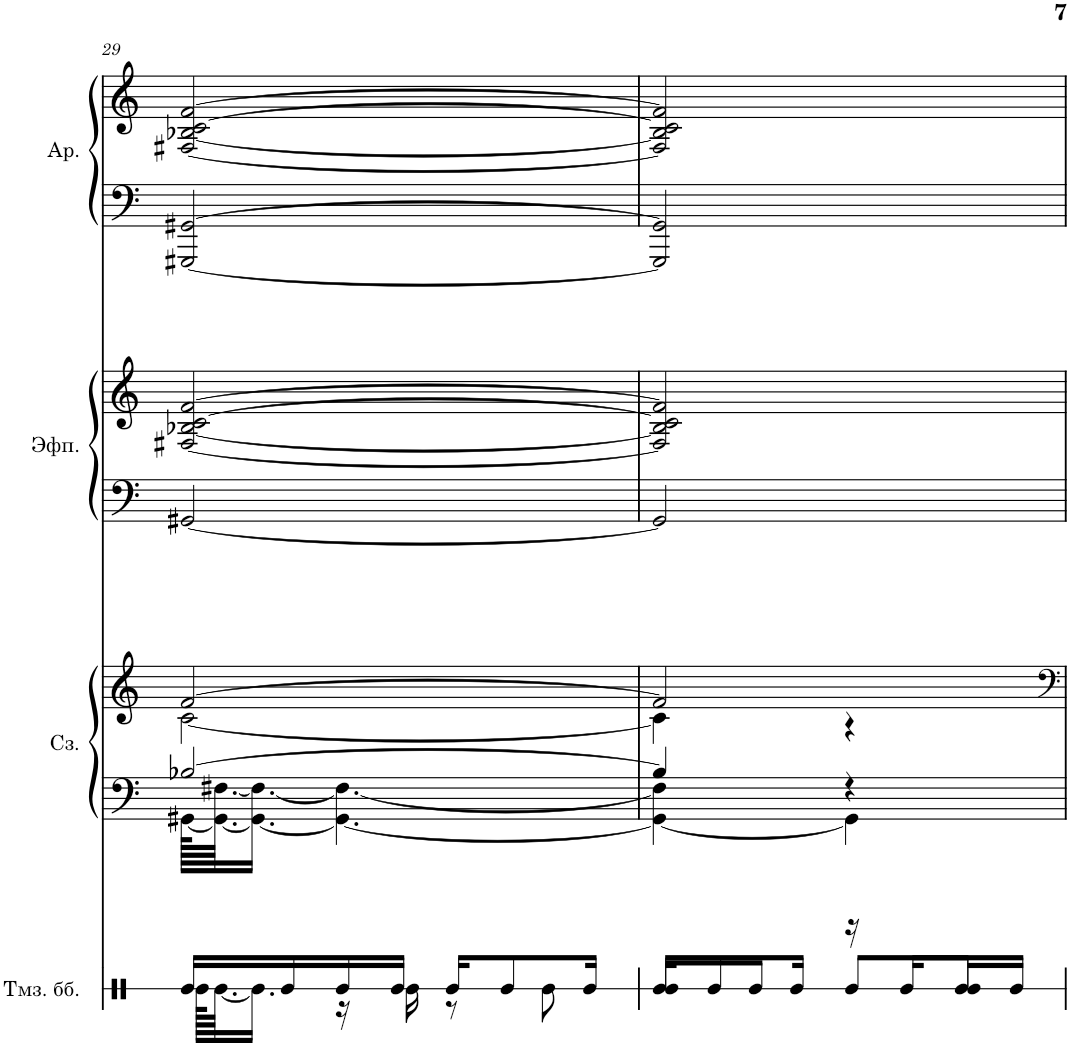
**kern	**kern	**kern	**kern	**kern	**kern	**kern
*part4	*part3	*part3	*part2	*part2	*part1	*part1
*staff7	*staff6	*staff5	*staff4	*staff3	*staff2	*staff1
*I"Автомобильные тормозные барабаны	*I"Синтезатор педали	*	*I"Электрическое фортепиано	*	*I"Арфа, Jazzmosphere	*
!!LO:PB:g=z
*clefX	*clefF4	*clefG2	*clefF4	*clefG2	*clefF4	*clefG2
*k[]	*k[]	*k[]	*k[]	*k[]	*k[]	*k[]
*M2/4	*M2/4	*M2/4	*M2/4	*M2/4	*M2/4	*M2/4
=29	=29	=29	=29	=29	=29	=29
*^	*^	*^	*	*	*	*
16Re/LL	128Re\KLLLL	[2B-X/	[128GG#X\KLLLL	[2f/	[2c\	[2GG#X/	[2F#X/ [2B-X/ [2c/ [2f/	[2GGG#X/ [2GG#X/	[2F#X/ [2B-X/ [2c/ [2f/
.	[64.Re\JJ	.	64.GG#\_ [64.F#X\JJ	.	.	.	.	.	.
.	16.Re\JJ]	.	16.GG#\_ 16.F#\_JJ	.	.	.	.	.	.
16Re/	.	.	.	.	.	.	.	.	.
16Re/	16r	.	4.GG#\_ 4.F#\_	.	.	.	.	.	.
16Re/JJ	16Re\	.	.	.	.	.	.	.	.
16Re/KL	8r	.	.	.	.	.	.	.	.
8Re/	.	.	.	.	.	.	.	.	.
.	8Re\	.	.	.	.	.	.	.	.
16Re/Jk	.	.	.	.	.	.	.	.	.
=30	=30	=30	=30	=30	=30	=30	=30	=30	=30
16Re/KL	8Re/L	4B-/]	4GG#\_ 4F#\]	2f/]	4c\]	2GG#/]	2F#/] 2B-/] 2c/] 2f/]	2GGG#/] 2GG#/]	2F#/] 2B-/] 2c/] 2f/]
8Re/	.	.	.	.	.	.	.	.	.
.	8Re/J	.	.	.	.	.	.	.	.
16Re/Jk	.	.	.	.	.	.	.	.	.
16r	8Re/L	4r	4GG#\]	.	4r	.	.	.	.
16Re/KL	.	.	.	.	.	.	.	.	.
8Re/J	16Re/L	.	.	.	.	.	.	.	.
.	16Re/JJ	.	.	.	.	.	.	.	.
*v	*v	*	*	*	*	*	*	*	*
*	*v	*v	*	*	*	*	*	*
*	*	*v	*v	*	*	*	*
=	=	=	=	=	=	=
*-	*-	*-	*-	*-	*-	*-
